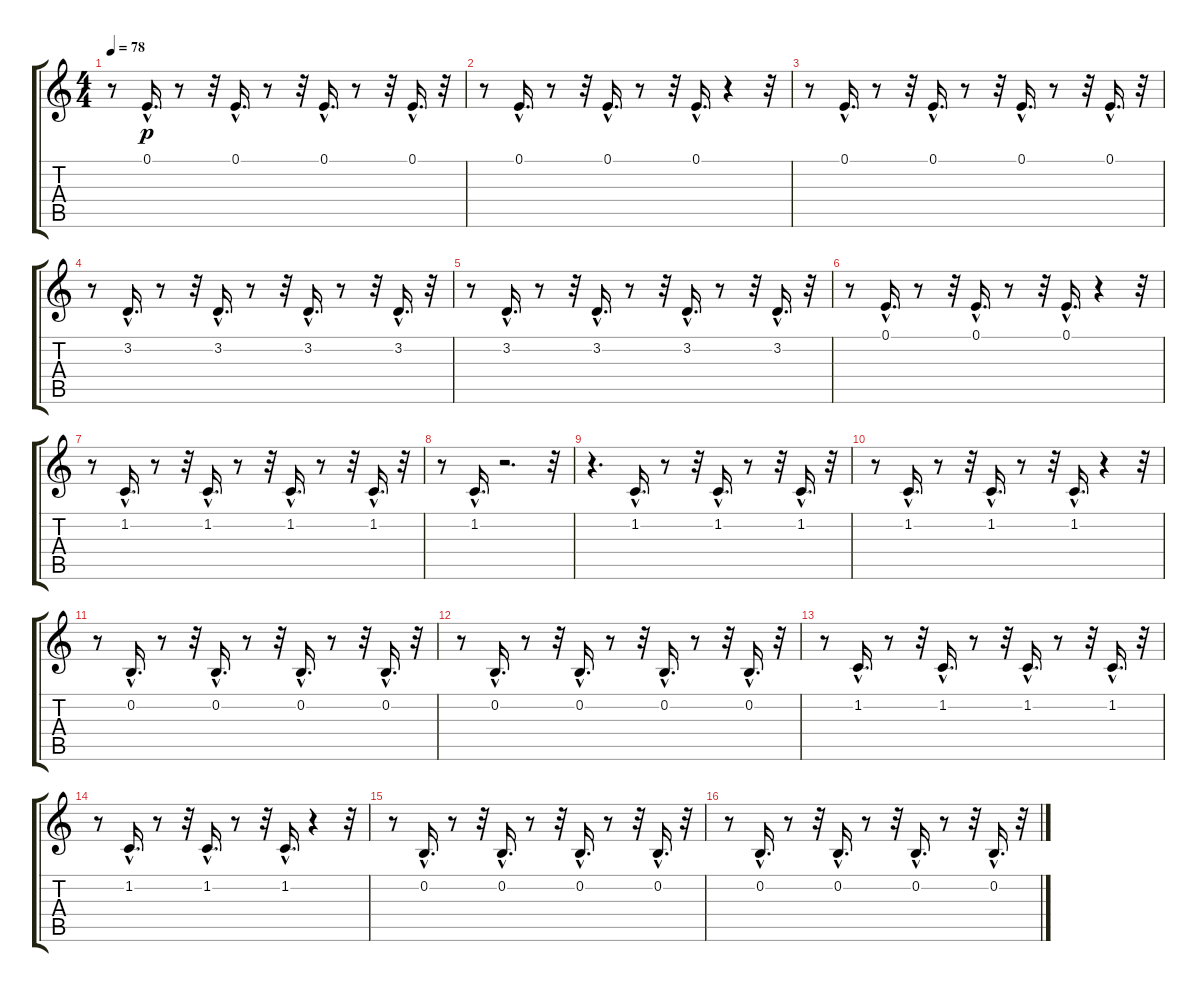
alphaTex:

\track "" {instrument acousticgrandpiano}
\staff {score tabs}
\tuning (E4 B3 G3 D3 A2 E2) {hide}
\ts (4 4)
\tempo 78
\clef g2
\ks c
r.8{dy p} 0.1{hac}.16{d} r.8 r.32 0.1{hac}.16{d} r.8 r.32 0.1{hac}.16{d} r.8 r.32 0.1{hac}.16{d} r.32 |
r.8 0.1{hac}.16{d} r.8 r.32 0.1{hac}.16{d} r.8 r.32 0.1{hac}.16{d} r.4 r.32 |
r.8 0.1{hac}.16{d} r.8 r.32 0.1{hac}.16{d} r.8 r.32 0.1{hac}.16{d} r.8 r.32 0.1{hac}.16{d} r.32 |
r.8 3.2{hac}.16{d} r.8 r.32 3.2{hac}.16{d} r.8 r.32 3.2{hac}.16{d} r.8 r.32 3.2{hac}.16{d} r.32 |
r.8 3.2{hac}.16{d} r.8 r.32 3.2{hac}.16{d} r.8 r.32 3.2{hac}.16{d} r.8 r.32 3.2{hac}.16{d} r.32 |
r.8 0.1{hac}.16{d} r.8 r.32 0.1{hac}.16{d} r.8 r.32 0.1{hac}.16{d} r.4 r.32 |
r.8 1.2{hac}.16{d} r.8 r.32 1.2{hac}.16{d} r.8 r.32 1.2{hac}.16{d} r.8 r.32 1.2{hac}.16{d} r.32 |
r.8 1.2{hac}.16{d} r.2{d} r.32 |
r.4{d} 1.2{hac}.16{d} r.8 r.32 1.2{hac}.16{d} r.8 r.32 1.2{hac}.16{d} r.32 |
r.8 1.2{hac}.16{d} r.8 r.32 1.2{hac}.16{d} r.8 r.32 1.2{hac}.16{d} r.4 r.32 |
r.8 0.2{hac}.16{d} r.8 r.32 0.2{hac}.16{d} r.8 r.32 0.2{hac}.16{d} r.8 r.32 0.2{hac}.16{d} r.32 |
r.8 0.2{hac}.16{d} r.8 r.32 0.2{hac}.16{d} r.8 r.32 0.2{hac}.16{d} r.8 r.32 0.2{hac}.16{d} r.32 |
r.8 1.2{hac}.16{d} r.8 r.32 1.2{hac}.16{d} r.8 r.32 1.2{hac}.16{d} r.8 r.32 1.2{hac}.16{d} r.32 |
r.8 1.2{hac}.16{d} r.8 r.32 1.2{hac}.16{d} r.8 r.32 1.2{hac}.16{d} r.4 r.32 |
r.8 0.2{hac}.16{d} r.8 r.32 0.2{hac}.16{d} r.8 r.32 0.2{hac}.16{d} r.8 r.32 0.2{hac}.16{d} r.32 |
r.8 0.2{hac}.16{d} r.8 r.32 0.2{hac}.16{d} r.8 r.32 0.2{hac}.16{d} r.8 r.32 0.2{hac}.16{d} r.32
